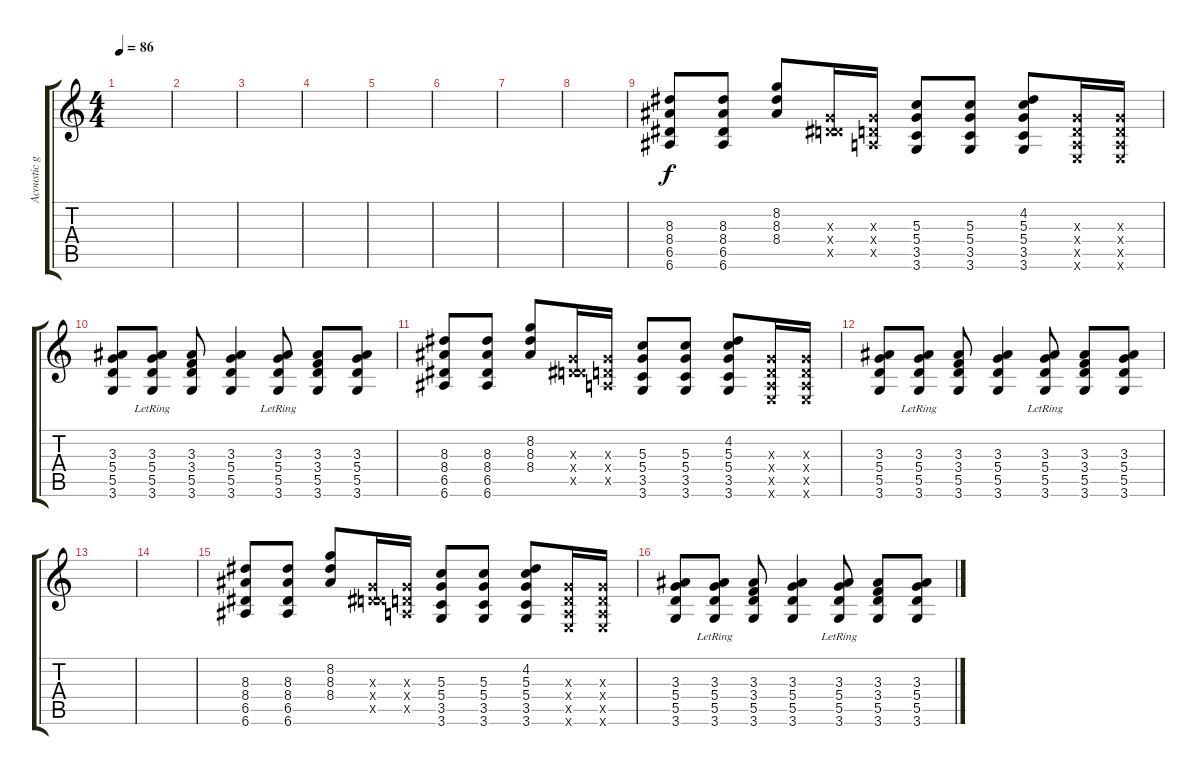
\track ("Acoustic guitar" "Acoustic g") {instrument acousticguitarsteel}
\staff {score tabs}
\tuning (E4 B3 G3 D3 A2 E2) {hide}
\ts (4 4)
\tempo 86
\clef g2
\ks c
|
|
|
|
|
|
|
|
(8.3 8.4 6.5 6.6).8 (8.3 8.4 6.5 6.6).8 (8.2 8.3 8.4).8 (0.3{x} 0.4{x} 6.5{x}).16 (0.3{x} 0.4{x} 0.5{x}).16 (5.3 5.4 3.5 3.6).8 (5.3 5.4 3.5 3.6).8 (4.2 5.3 5.4 3.5 3.6).8 (0.3{x} 0.4{x} 0.5{x} 0.6{x}).16 (0.3{x} 0.4{x} 0.5{x} 0.6{x}).16 |
(3.3 5.4 5.5 3.6).8 (3.3{lr} 5.4{lr} 5.5{lr} 3.6).8 (3.3 3.4 5.5 3.6).8 (3.3 5.4 5.5 3.6).4 (3.3{lr} 5.4{lr} 5.5{lr} 3.6).8 (3.3 3.4 5.5 3.6).8 (3.3 5.4 5.5 3.6).8 |
(8.3 8.4 6.5 6.6).8 (8.3 8.4 6.5 6.6).8 (8.2 8.3 8.4).8 (0.3{x} 0.4{x} 6.5{x}).16 (0.3{x} 0.4{x} 0.5{x}).16 (5.3 5.4 3.5 3.6).8 (5.3 5.4 3.5 3.6).8 (4.2 5.3 5.4 3.5 3.6).8 (0.3{x} 0.4{x} 0.5{x} 0.6{x}).16 (0.3{x} 0.4{x} 0.5{x} 0.6{x}).16 |
(3.3 5.4 5.5 3.6).8 (3.3{lr} 5.4{lr} 5.5{lr} 3.6).8 (3.3 3.4 5.5 3.6).8 (3.3 5.4 5.5 3.6).4 (3.3{lr} 5.4{lr} 5.5{lr} 3.6).8 (3.3 3.4 5.5 3.6).8 (3.3 5.4 5.5 3.6).8 |
|
|
(8.3 8.4 6.5 6.6).8 (8.3 8.4 6.5 6.6).8 (8.2 8.3 8.4).8 (0.3{x} 0.4{x} 6.5{x}).16 (0.3{x} 0.4{x} 0.5{x}).16 (5.3 5.4 3.5 3.6).8 (5.3 5.4 3.5 3.6).8 (4.2 5.3 5.4 3.5 3.6).8 (0.3{x} 0.4{x} 0.5{x} 0.6{x}).16 (0.3{x} 0.4{x} 0.5{x} 0.6{x}).16 |
(3.3 5.4 5.5 3.6).8 (3.3{lr} 5.4{lr} 5.5{lr} 3.6).8 (3.3 3.4 5.5 3.6).8 (3.3 5.4 5.5 3.6).4 (3.3{lr} 5.4{lr} 5.5{lr} 3.6).8 (3.3 3.4 5.5 3.6).8 (3.3 5.4 5.5 3.6).8
